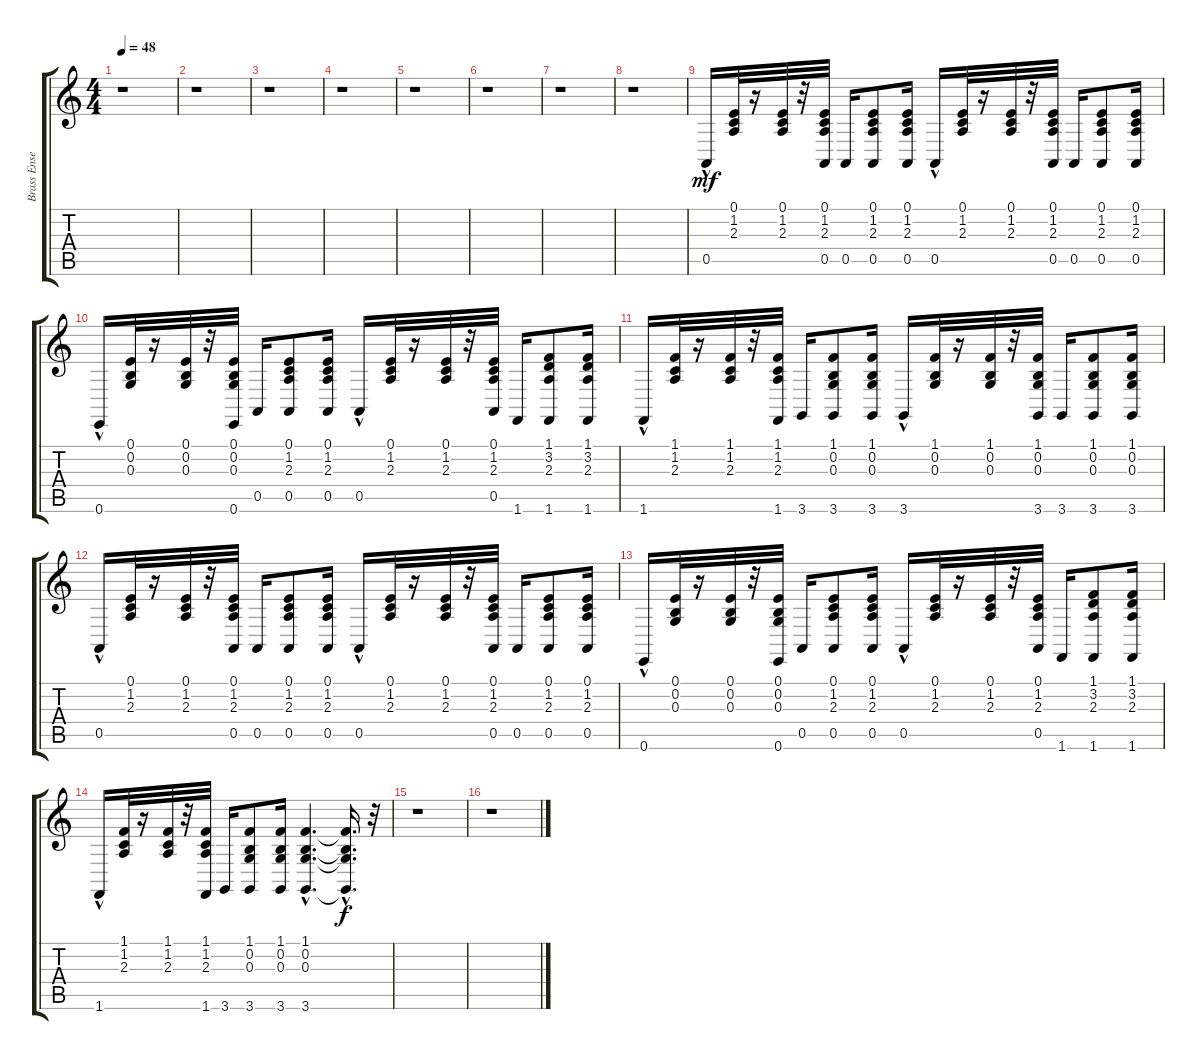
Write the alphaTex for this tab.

\track ("Brass Ensemble" "Brass Ense") {instrument brasssection}
\staff {score tabs}
\tuning (E4 B3 G3 D3 A2 E2) {hide}
\ts (4 4)
\tempo 48
\clef g2
\ks c
r.1{dy mf instrument brasssection} |
r.1 |
r.1 |
r.1 |
r.1 |
r.1 |
r.1 |
r.1 |
0.5{hac}.16 (0.1 1.2 2.3).32 r.16 (0.1 1.2 2.3).32 r.32 (0.1 1.2 2.3 0.5).32 0.5.16 (0.1 1.2 2.3 0.5).8 (0.1 1.2 2.3 0.5).16 0.5{hac}.16 (0.1 1.2 2.3).32 r.16 (0.1 1.2 2.3).32 r.32 (0.1 1.2 2.3 0.5).32 0.5.16 (0.1 1.2 2.3 0.5).8 (0.1 1.2 2.3 0.5).16 |
0.6{hac}.16 (0.1 0.2 0.3).32 r.16 (0.1 0.2 0.3).32 r.32 (0.1 0.2 0.3 0.6).32 0.5.16 (0.1 1.2 2.3 0.5).8 (0.1 1.2 2.3 0.5).16 0.5{hac}.16 (0.1 1.2 2.3).32 r.16 (0.1 1.2 2.3).32 r.32 (0.1 1.2 2.3 0.5).32 1.6.16 (1.1 3.2 2.3 1.6).8 (1.1 3.2 2.3 1.6).16 |
1.6{hac}.16 (1.1 1.2 2.3).32 r.16 (1.1 1.2 2.3).32 r.32 (1.1 1.2 2.3 1.6).32 3.6.16 (1.1 0.2 0.3 3.6).8 (1.1 0.2 0.3 3.6).16 3.6{hac}.16 (1.1 0.2 0.3).32 r.16 (1.1 0.2 0.3).32 r.32 (1.1 0.2 0.3 3.6).32 3.6.16 (1.1 0.2 0.3 3.6).8 (1.1 0.2 0.3 3.6).16 |
0.5{hac}.16 (0.1 1.2 2.3).32 r.16 (0.1 1.2 2.3).32 r.32 (0.1 1.2 2.3 0.5).32 0.5.16 (0.1 1.2 2.3 0.5).8 (0.1 1.2 2.3 0.5).16 0.5{hac}.16 (0.1 1.2 2.3).32 r.16 (0.1 1.2 2.3).32 r.32 (0.1 1.2 2.3 0.5).32 0.5.16 (0.1 1.2 2.3 0.5).8 (0.1 1.2 2.3 0.5).16 |
0.6{hac}.16 (0.1 0.2 0.3).32 r.16 (0.1 0.2 0.3).32 r.32 (0.1 0.2 0.3 0.6).32 0.5.16 (0.1 1.2 2.3 0.5).8 (0.1 1.2 2.3 0.5).16 0.5{hac}.16 (0.1 1.2 2.3).32 r.16 (0.1 1.2 2.3).32 r.32 (0.1 1.2 2.3 0.5).32 1.6.16 (1.1 3.2 2.3 1.6).8 (1.1 3.2 2.3 1.6).16 |
1.6{hac}.16 (1.1 1.2 2.3).32 r.16 (1.1 1.2 2.3).32 r.32 (1.1 1.2 2.3 1.6).32 3.6.16 (1.1 0.2 0.3 3.6).8 (1.1 0.2 0.3 3.6).16 (1.1{hac} 0.2{hac} 0.3{hac} 3.6{hac}).4{d} (1.1{hac t} 0.2{hac t} 0.3{hac t} 3.6{t}).16{d dy f} r.32 |
r.1 |
r.1
